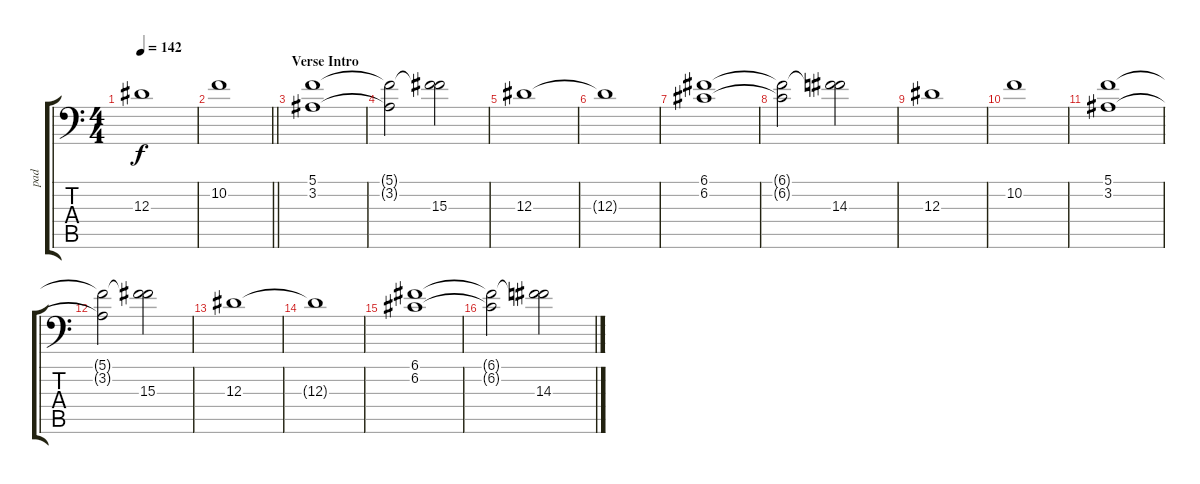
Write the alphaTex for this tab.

\track ("pad" "pad") {instrument pad2warm}
\staff {score tabs}
\tuning (C4 G3 Eb3 Bb2 F2 Bb1) {hide}
\ts (4 4)
\tempo 142
\clef f4
\ks c
12.3.1{dy f} |
\barLineRight lightlight
10.2.1 |
\section ("" "Verse Intro")
(5.1 3.2).1 |
(5.1{t} 3.2{t}).2 (5.1{t} 15.3).2 |
12.3.1 |
12.3{t}.1 |
(6.1 6.2).1 |
(6.1{t} 6.2{t}).2 (6.1{t} 14.3).2 |
12.3.1 |
10.2.1 |
(5.1 3.2).1 |
(5.1{t} 3.2{t}).2 (5.1{t} 15.3).2 |
12.3.1 |
12.3{t}.1 |
(6.1 6.2).1 |
(6.1{t} 6.2{t}).2 (6.1{t} 14.3).2
